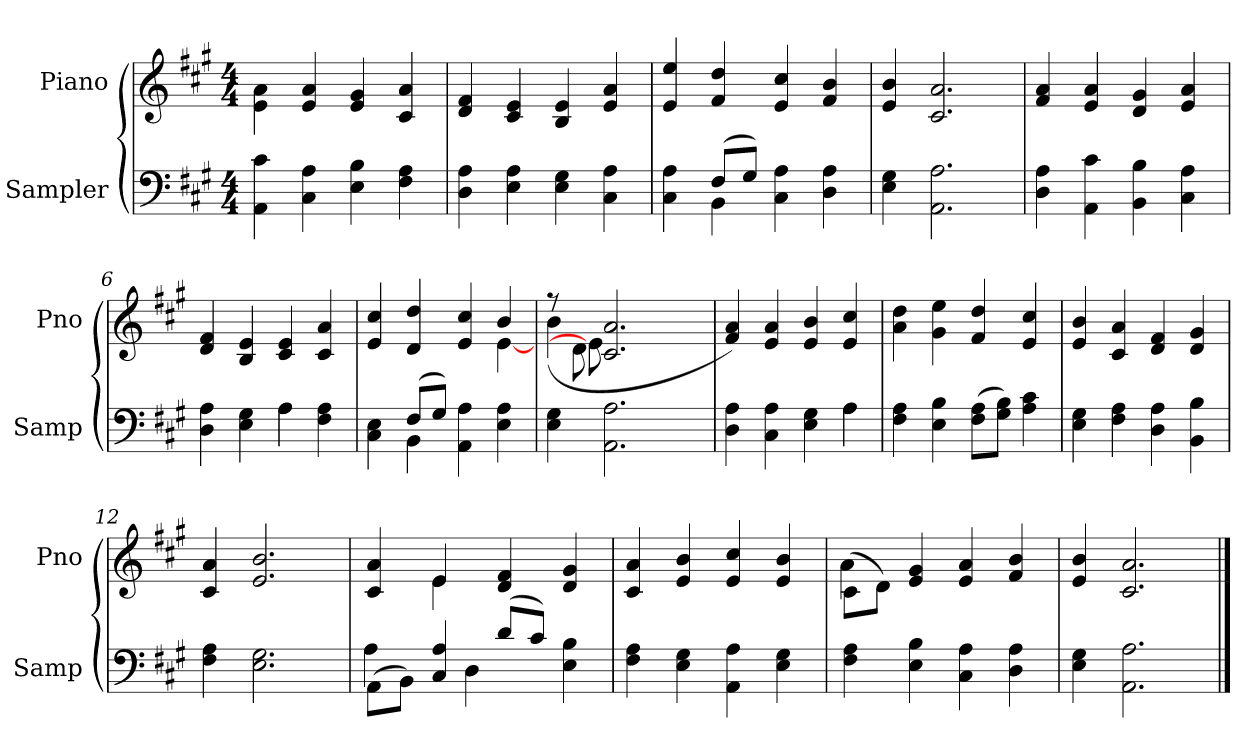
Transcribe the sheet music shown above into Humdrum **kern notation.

**kern	**kern
*part2	*part1
*staff2	*staff1
*I"Sampler	*I"Piano
*I'Samp	*I'Pno
*clefF4	*clefG2
*k[f#c#g#]	*k[f#c#g#]
*A:	*A:
*M4/4	*M4/4
=1	=1
4AA 4c#	4e\ 4a\
4C# 4A	4e 4a
4E 4B	4e 4g#
4F# 4A	4c# 4a
=2	=2
4D 4A	4d 4f#
4E 4A	4c# 4e
4E 4G#	4B 4e
4C# 4A	4e 4a
=3	=3
*^	*
4C# 4A	4ryy	4e 4ee
(8F#/L	4BB	4f# 4dd
8G#/J)	.	.
4C# 4A	2ryy	4e 4cc#
4D 4A	.	4f# 4b
*v	*v	*
=4	=4
4E 4G#	4e 4b
2.AA 2.A	2.c# 2.a
=5	=5
4D 4A	4f# 4a
4AA 4c#	4e 4a
4BB 4B	4d 4g#
4C# 4A	4e 4a
=6	=6
*^	*
4D 4A	2ryy	4d 4f#
4E 4G#	.	4B 4e
4A\	4A	4c# 4e
4F# 4A	4ryy	4c# 4a
=7	=7	=7
*	*	*^
4C# 4E	4ryy	4e 4cc#	2.ryy
(8F#/L	4BB	4d 4dd	.
8G#/J)	.	.	.
4AA 4A	2ryy	4e 4cc#	.
4E 4A	.	4b/	[4e
*v	*v	*	*
=8	=8	=8
4E 4G#	8r	(4b
.	8d\	.
2.AA 2.A	2.c# 2.a	8e]
.	.	2ryy
.	.	8ryy
*	*v	*v
=9	=9
*^	*
4D 4A	2.ryy	4f# 4a)
4C# 4A	.	4e 4a
4E 4G#	.	4e 4b
4A\	4A	4e 4cc#
*v	*v	*
=10	=10
4F# 4A	4a 4dd
4E 4B	4g# 4ee
(8F#\ 8A\L	4f# 4dd
8G#\ 8B\J)	.
4A 4c#	4e 4cc#
=11	=11
4E 4G#	4e 4b
4F# 4A	4c# 4a
4D 4A	4d 4f#
4BB 4B	4d 4g#
=12	=12
4F# 4A	4c# 4a
2.E 2.G#	2.e 2.b
=13	=13
*^	*^
(8AA\L	4A	4c# 4a	4ryy
8BB\J)	.	.	.
4C# 4A	8ryy	4e/	4e
.	4D	.	.
(8d/L	.	4d 4f#	2ryy
8c#/J)	4.ryy	.	.
4E 4B	.	4d 4g#	.
*v	*v	*	*
*	*v	*v
=14	=14
4F# 4A	4c# 4a
4E 4G#	4e 4b
4AA 4A	4e 4cc#
4E 4G#	4e 4b
=15	=15
*	*^
4F# 4A	(8c#\L	4a
.	8d\J)	.
4E 4B	4e 4g#	2.ryy
4C# 4A	4e 4a	.
4D 4A	4f# 4b	.
*	*v	*v
=16	=16
4E 4G#	4e 4b
2.AA 2.A	2.c# 2.a
==	==
*-	*-
